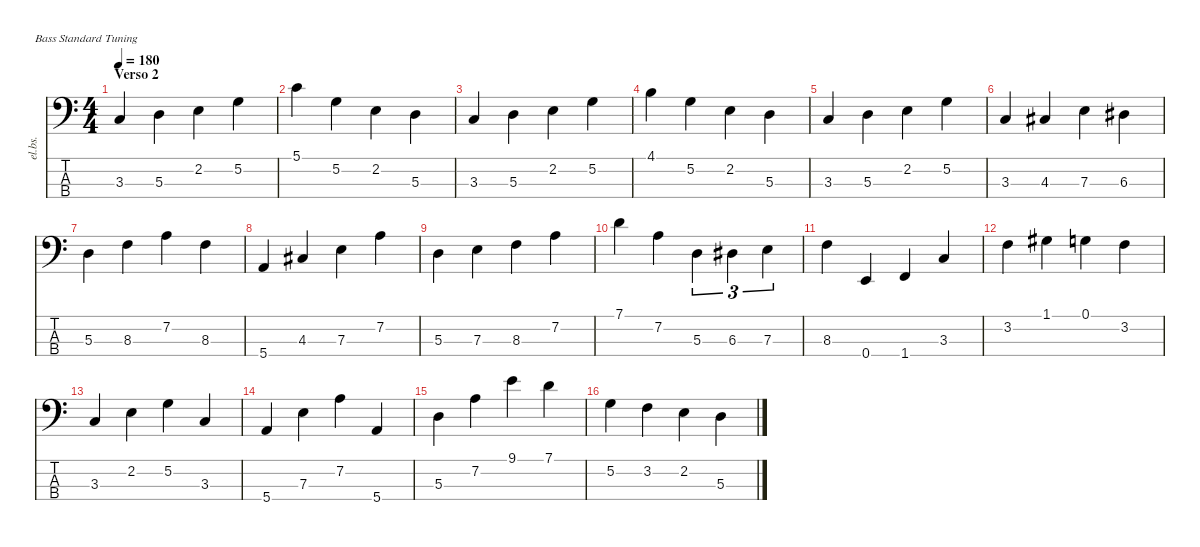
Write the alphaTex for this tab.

\defaultSystemsLayout 4
\hideDynamics
\bracketExtendMode nobrackets
\otherSystemsTrackNameOrientation horizontal
\track ("Bass" "el.bs.") {instrument electricbassfinger}
\staff {score tabs}
\tuning (G2 D2 A1 E1)
\ts (4 4)
\section ("" "Verso 2")
\tempo 180
\clef f4
\ks c
3.3.4{dy f} 5.3.4 2.2.4 5.2.4 |
5.1.4 5.2.4 2.2.4 5.3.4 |
3.3.4 5.3.4 2.2.4 5.2.4 |
4.1.4 5.2.4 2.2.4 5.3.4 |
3.3.4 5.3.4 2.2.4 5.2.4 |
3.3.4 4.3{acc #}.4 7.3.4 6.3{acc #}.4 |
5.3.4 8.3.4 7.2.4 8.3.4 |
5.4.4 4.3{acc #}.4 7.3.4 7.2.4 |
5.3.4 7.3.4 8.3.4 7.2.4 |
7.1.4 7.2.4 5.3.4{tu (3 2)} 6.3{acc #}.4{tu (3 2)} 7.3.4{tu (3 2)} |
8.3.4 0.4.4 1.4.4 3.3.4 |
3.2.4 1.1{acc #}.4 0.1.4 3.2.4 |
3.3.4 2.2.4 5.2.4 3.3.4 |
5.4.4 7.3.4 7.2.4 5.4.4 |
5.3.4 7.2.4 9.1.4 7.1.4 |
5.2.4 3.2.4 2.2.4 5.3.4
